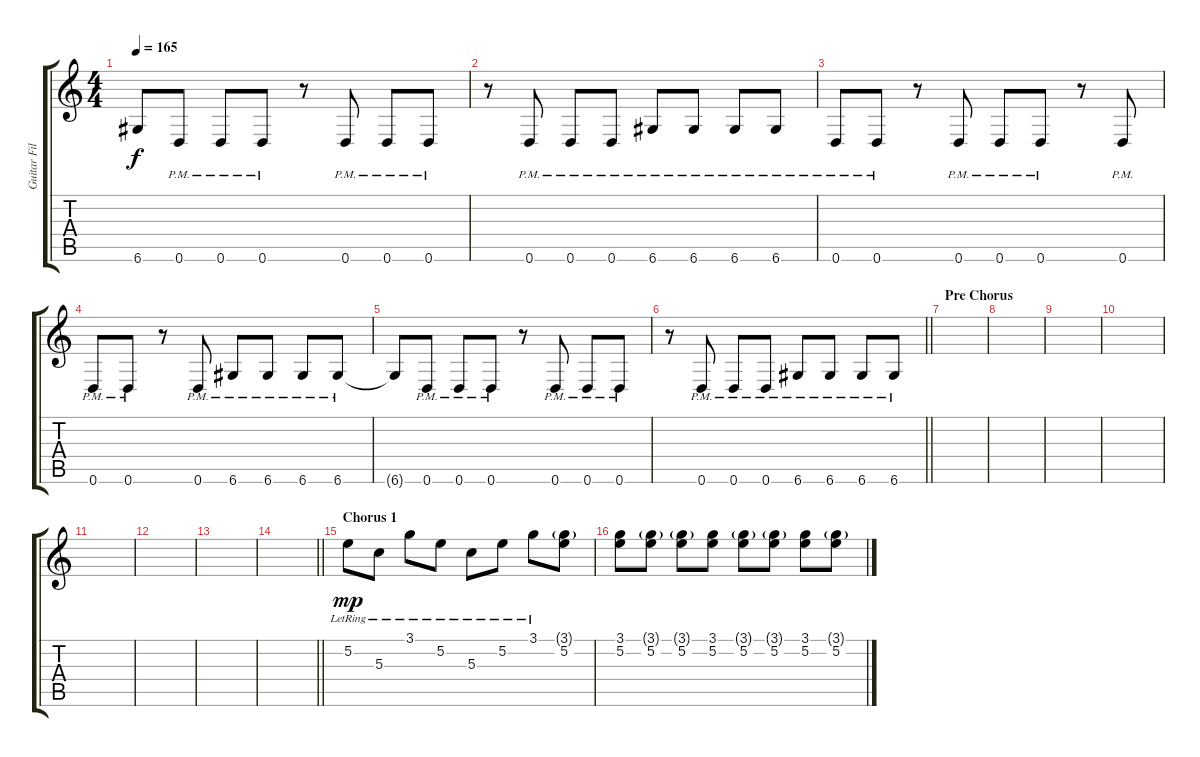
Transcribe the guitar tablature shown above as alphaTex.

\track ("Guitar Fills" "Guitar Fil") {instrument overdrivenguitar}
\staff {score tabs}
\tuning (E4 B3 G3 D3 A2 D2) {hide}
\ts (4 4)
\tempo 165
\clef g2
\ks c
6.6{t}.8{dy f} 0.6{pm}.8 0.6{pm}.8 0.6{pm}.8 r.8 0.6{pm}.8 0.6{pm}.8 0.6{pm}.8 |
r.8 0.6{pm}.8 0.6{pm}.8 0.6{pm}.8 6.6{pm}.8 6.6{pm}.8 6.6{pm}.8 6.6{pm}.8 |
0.6{pm}.8 0.6{pm}.8 r.8 0.6{pm}.8 0.6{pm}.8 0.6{pm}.8 r.8 0.6{pm}.8 |
0.6{pm}.8 0.6{pm}.8 r.8 0.6{pm}.8 6.6{pm}.8 6.6{pm}.8 6.6{pm}.8 6.6{pm}.8 |
6.6{t}.8 0.6{pm}.8 0.6{pm}.8 0.6{pm}.8 r.8 0.6{pm}.8 0.6{pm}.8 0.6{pm}.8 |
\barLineRight lightlight
r.8 0.6{pm}.8 0.6{pm}.8 0.6{pm}.8 6.6{pm}.8 6.6{pm}.8 6.6{pm}.8 6.6{pm}.8 |
\section ("" "Pre Chorus")
|
|
|
|
|
|
|
\barLineRight lightlight
|
\section ("" "Chorus 1")
5.2{lr}.8{dy mp} 5.3{lr}.8 3.1{lr}.8 5.2{lr}.8 5.3{lr}.8 5.2{lr}.8 3.1{lr}.8 (3.1{g} 5.2).8 |
(3.1 5.2).8 (3.1{g} 5.2).8 (3.1{g} 5.2).8 (3.1 5.2).8 (3.1{g} 5.2).8 (3.1{g} 5.2).8 (3.1 5.2).8 (3.1{g} 5.2).8
